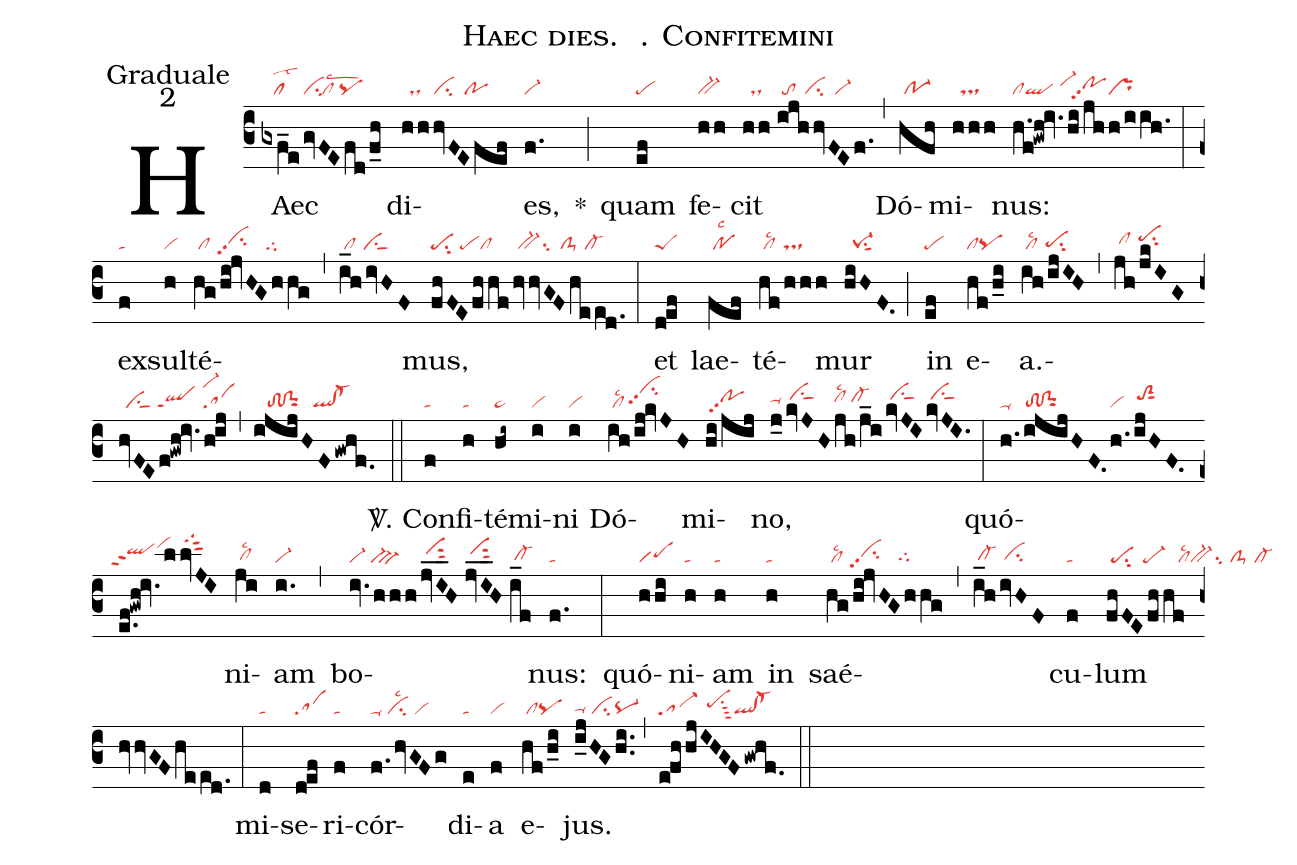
name:Haec dies. ℣. Confitemini;
office-part:Graduale;
mode:2;
nabc-lines:1;
%%
(c3) HAec(gxf_e|///cllst2|/gvFEfd/f_h|cilscw3``````````cl/pq) di(hhhvFE/fef|//ds///ci//po)es,(f.|vi-) *(;)
quam(ef|pe) fe(hh|bv-)cit(hh//ijhhvFEf.|//ds/////to//ci//vi-) (,)
Dó(hfh|/po-1)mi(hhh|//ts)nus:(h.f!gwh!iv.|clql/vi-hi|hi/jhh/iih.|/pohhpp2pr) (:)
ex(f|ta)sul(h|vi)té(hg/hi!jvHG/hhg|/cl//vihhpp2su2////tg)(,)
(i_h/ivHF|/cl//ciS)mus,(fhFE/fhhf|pesu2/pecl|/hvvGF/heed.|/bv-su2//clS-/cl-) (:)
et(d!ef|peS) lae(fef|/polsc2)té(hf/hhh|/cllsc2//ts)mur(hiHF.|//pe-1su1sut1) (;)
in(ef|pe) e(hf/h_i|clpq)a.(ih/ijIH|/cllsc2//pehgsu2)(,)
(jh/jkIG|/clhh//pehisu2|/hvFE/f!gwh!iv.|//ciS/qlppt1/vi-hm|/h!ij|sa) (,) (ijijHF/gwhf.|///to!ciG///ql!cl-) (::)

<sp>V/</sp>. Con(f|ta)fi(h|ta)té(hi~|pe~)mi(i|vi)ni(i|vi)
Dó(ih/ij!kvJH|/cllsc2/vihkpp2su2)mi(hi/jij|/pohhpp2)no,(j_0kvJH|ta-hh//ciShi|/jh/j_i|clhhlsc2/cl-hh|/kvJI|/ciShi|/kvJI.|/ciShi) (:)
quó(h./ijijHF.|ta-///to!ciG|/h./ijHF.|vi///toS2hisut1|/e.f!gwh!iv.|``qlhippt2vihk|llvJI|/////tgS3hm)ni(ji|/clhglsc2)am(i.|vi-) (,)
bo(iv.hhh|vi-/tv-|/jvI__H|/ciS1hi|//jvI__H|/ciS1hi|//i_f|/cl-hg)nus:(f.|ta) (:)
quó(hhi|scM2)ni(h|ta)am(h|ta)
in(h|ta) saé(hg/hi!jvHG/hhg|/cllsc2//vihhpp2su2////tghg)(,)
(i_h/ivHF|/cl-hg//cihg)cu(f|ta)lum(fhFE/fh|/pesu2//pe-|hf/hvvGF/heed.|////cllsc2bv-su2/clS-/cl-) (:)
mi(d|ta)se(d!ef|sa)ri(f|ta)cór(f.hvGFg|ta-/cilsc2/vi)di(e|ta)a(f|vi)
e(hf/h_i|/clpq)jus.(i_jHG/hi..|ta-hg/cipq-) (,) (e!fh|sa-|hjIHGFgwhf.|/////pehhsu1sut3ql!cl-) (::)
